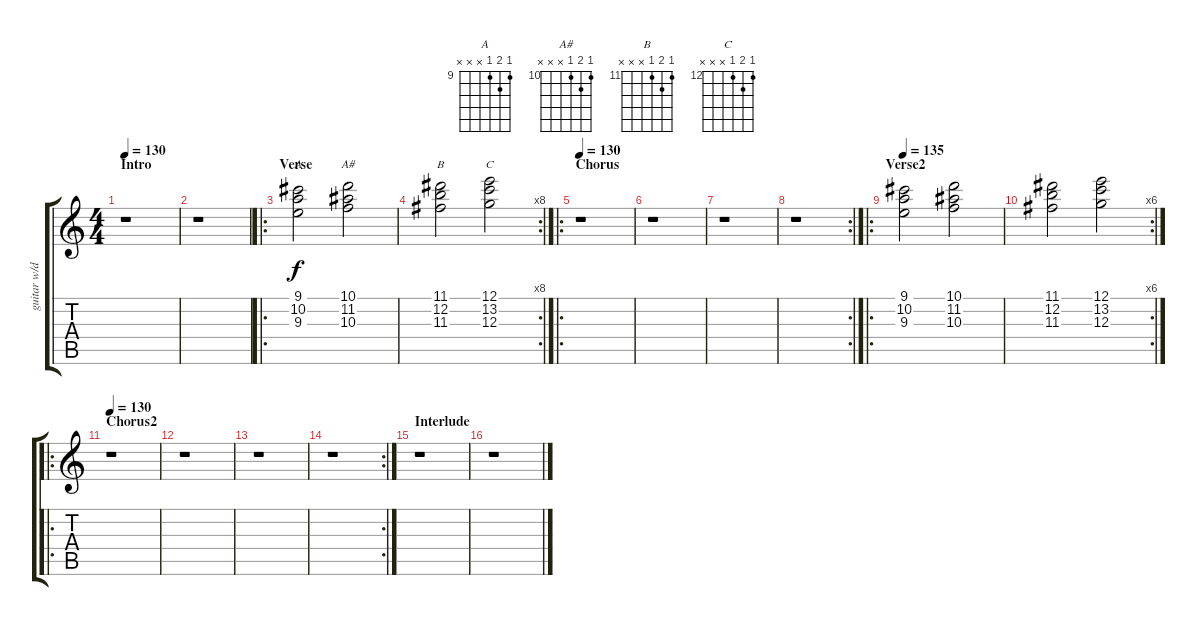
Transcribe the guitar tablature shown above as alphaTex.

\track ("guitar w/dist." "guitar w/d") {instrument distortionguitar}
\staff {score tabs}
\tuning (E4 B3 G3 D3 A2 E2) {hide}
\chord ("A" 9 10 9 x x x) {firstfret 9}
\chord ("A#" 10 11 10 x x x) {firstfret 10}
\chord ("B" 11 12 11 x x x) {firstfret 11}
\chord ("C" 12 13 12 x x x) {firstfret 12}
\ts (4 4)
\section ("" "Intro")
\tempo 130
\tempo 135
\tempo 130
\clef g2
\ks c
r.1{dy f instrument distortionguitar} |
r.1 |
\ro
\section ("" "Verse")
(9.1 10.2 9.3).2{ch "A"} (10.1 11.2 10.3).2{ch "A#"} |
\rc 8
(11.1 12.2 11.3).2{ch "B"} (12.1 13.2 12.3).2{ch "C"} |
\ro
\section ("" "Chorus")
\tempo 130
r.1 |
r.1 |
r.1 |
\rc 2
r.1 |
\ro
\section ("" "Verse2")
\tempo 135
(9.1 10.2 9.3).2 (10.1 11.2 10.3).2 |
\rc 6
(11.1 12.2 11.3).2 (12.1 13.2 12.3).2 |
\ro
\section ("" "Chorus2")
\tempo 130
r.1 |
r.1 |
r.1 |
\rc 2
r.1 |
\section ("" "Interlude")
r.1 |
r.1
